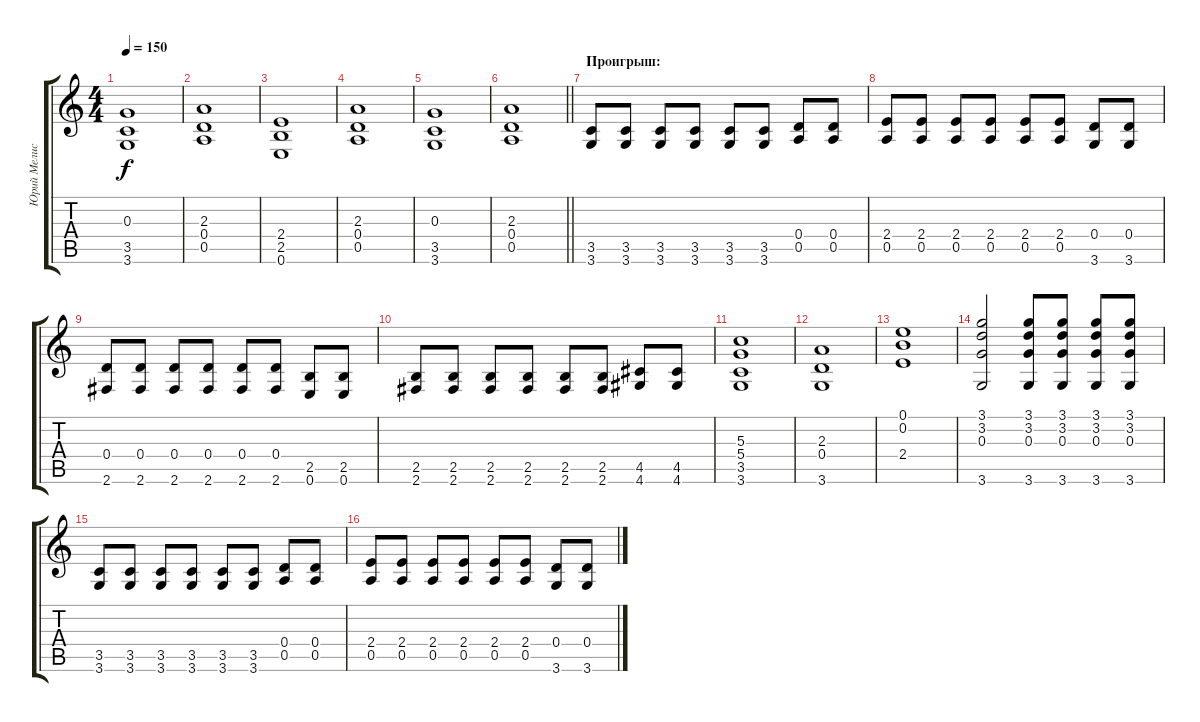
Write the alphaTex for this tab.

\track ("Юрий Мелисов" "Юрий Мелис") {instrument overdrivenguitar}
\staff {score tabs}
\tuning (E4 B3 G3 D3 A2 E2) {hide}
\ts (4 4)
\tempo 150
\clef g2
\ks c
(0.3 3.5 3.6).1{dy f} |
(2.3 0.4 0.5).1 |
(2.4 2.5 0.6).1 |
(2.3 0.4 0.5).1 |
(0.3 3.5 3.6).1 |
\barLineRight lightlight
(2.3 0.4 0.5).1 |
\section ("" "Проигрыш:")
(3.5 3.6).8 (3.5 3.6).8 (3.5 3.6).8 (3.5 3.6).8 (3.5 3.6).8 (3.5 3.6).8 (0.4 0.5).8 (0.4 0.5).8 |
(2.4 0.5).8 (2.4 0.5).8 (2.4 0.5).8 (2.4 0.5).8 (2.4 0.5).8 (2.4 0.5).8 (0.4 3.6).8 (0.4 3.6).8 |
(0.4 2.6).8 (0.4 2.6).8 (0.4 2.6).8 (0.4 2.6).8 (0.4 2.6).8 (0.4 2.6).8 (2.5 0.6).8 (2.5 0.6).8 |
(2.5 2.6).8 (2.5 2.6).8 (2.5 2.6).8 (2.5 2.6).8 (2.5 2.6).8 (2.5 2.6).8 (4.5 4.6).8 (4.5 4.6).8 |
(5.3 5.4 3.5 3.6).1 |
(2.3 0.4 3.6).1 |
(0.1 0.2 2.4).1 |
(3.1 3.2 0.3 3.6).2 (3.1 3.2 0.3 3.6).8 (3.1 3.2 0.3 3.6).8 (3.1 3.2 0.3 3.6).8 (3.1 3.2 0.3 3.6).8 |
(3.5 3.6).8 (3.5 3.6).8 (3.5 3.6).8 (3.5 3.6).8 (3.5 3.6).8 (3.5 3.6).8 (0.4 0.5).8 (0.4 0.5).8 |
(2.4 0.5).8 (2.4 0.5).8 (2.4 0.5).8 (2.4 0.5).8 (2.4 0.5).8 (2.4 0.5).8 (0.4 3.6).8 (0.4 3.6).8
